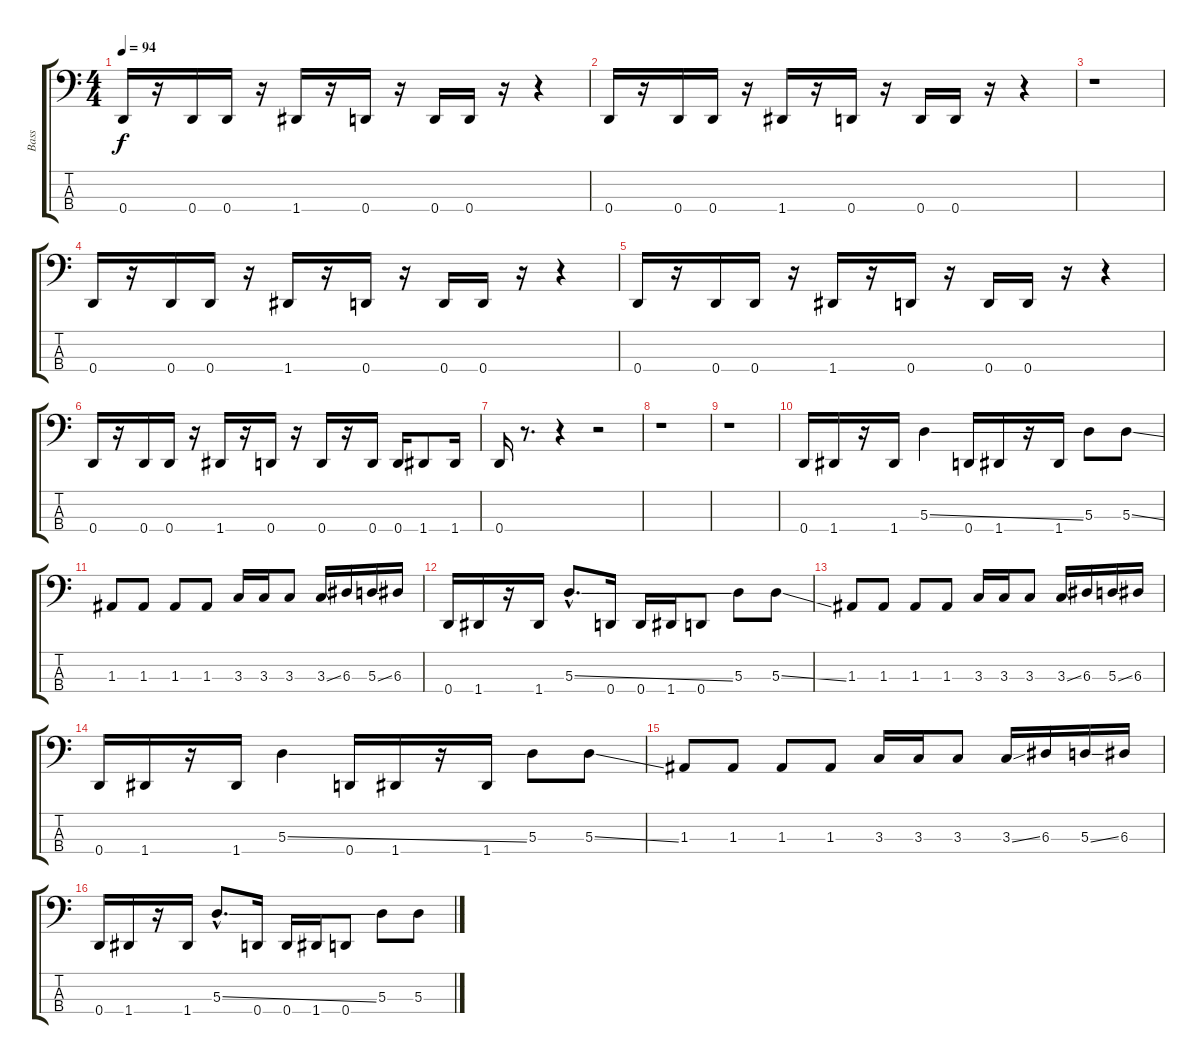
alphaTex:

\track ("Bass" "Bass") {instrument electricbasspick}
\staff {score tabs}
\tuning (G2 D2 A1 D1) {hide}
\ts (4 4)
\tempo 94
\clef f4
\ks c
0.4.16{dy f} r.16 0.4.16 0.4.16 r.16 1.4.16 r.16 0.4.16 r.16 0.4.16 0.4.16 r.16 r.4 |
0.4.16 r.16 0.4.16 0.4.16 r.16 1.4.16 r.16 0.4.16 r.16 0.4.16 0.4.16 r.16 r.4 |
r.1 |
0.4.16 r.16 0.4.16 0.4.16 r.16 1.4.16 r.16 0.4.16 r.16 0.4.16 0.4.16 r.16 r.4 |
0.4.16 r.16 0.4.16 0.4.16 r.16 1.4.16 r.16 0.4.16 r.16 0.4.16 0.4.16 r.16 r.4 |
0.4.16 r.16 0.4.16 0.4.16 r.16 1.4.16 r.16 0.4.16 r.16 0.4.16 r.16 0.4.16 0.4.16 1.4.8 1.4.16 |
0.4.16 r.8{d} r.4 r.2 |
r.1 |
r.1 |
0.4.16 1.4.16 r.16 1.4.16 5.3{ss}.4 0.4.16 1.4.16 r.16 1.4.16 5.3.8 5.3{ss}.8 |
1.3.8 1.3.8 1.3.8 1.3.8 3.3.16 3.3.16 3.3.8 3.3{ss}.16 6.3.16 5.3{ss}.16 6.3.16 |
0.4.16 1.4.16 r.16 1.4.16 5.3{ss hac}.8{d} 0.4.16 0.4.16 1.4.16 0.4.8 5.3.8 5.3{ss}.8 |
1.3.8 1.3.8 1.3.8 1.3.8 3.3.16 3.3.16 3.3.8 3.3{ss}.16 6.3.16 5.3{ss}.16 6.3.16 |
0.4.16 1.4.16 r.16 1.4.16 5.3{ss}.4 0.4.16 1.4.16 r.16 1.4.16 5.3.8 5.3{ss}.8 |
1.3.8 1.3.8 1.3.8 1.3.8 3.3.16 3.3.16 3.3.8 3.3{ss}.16 6.3.16 5.3{ss}.16 6.3.16 |
0.4.16 1.4.16 r.16 1.4.16 5.3{ss hac}.8{d} 0.4.16 0.4.16 1.4.16 0.4.8 5.3.8 5.3{ss}.8
